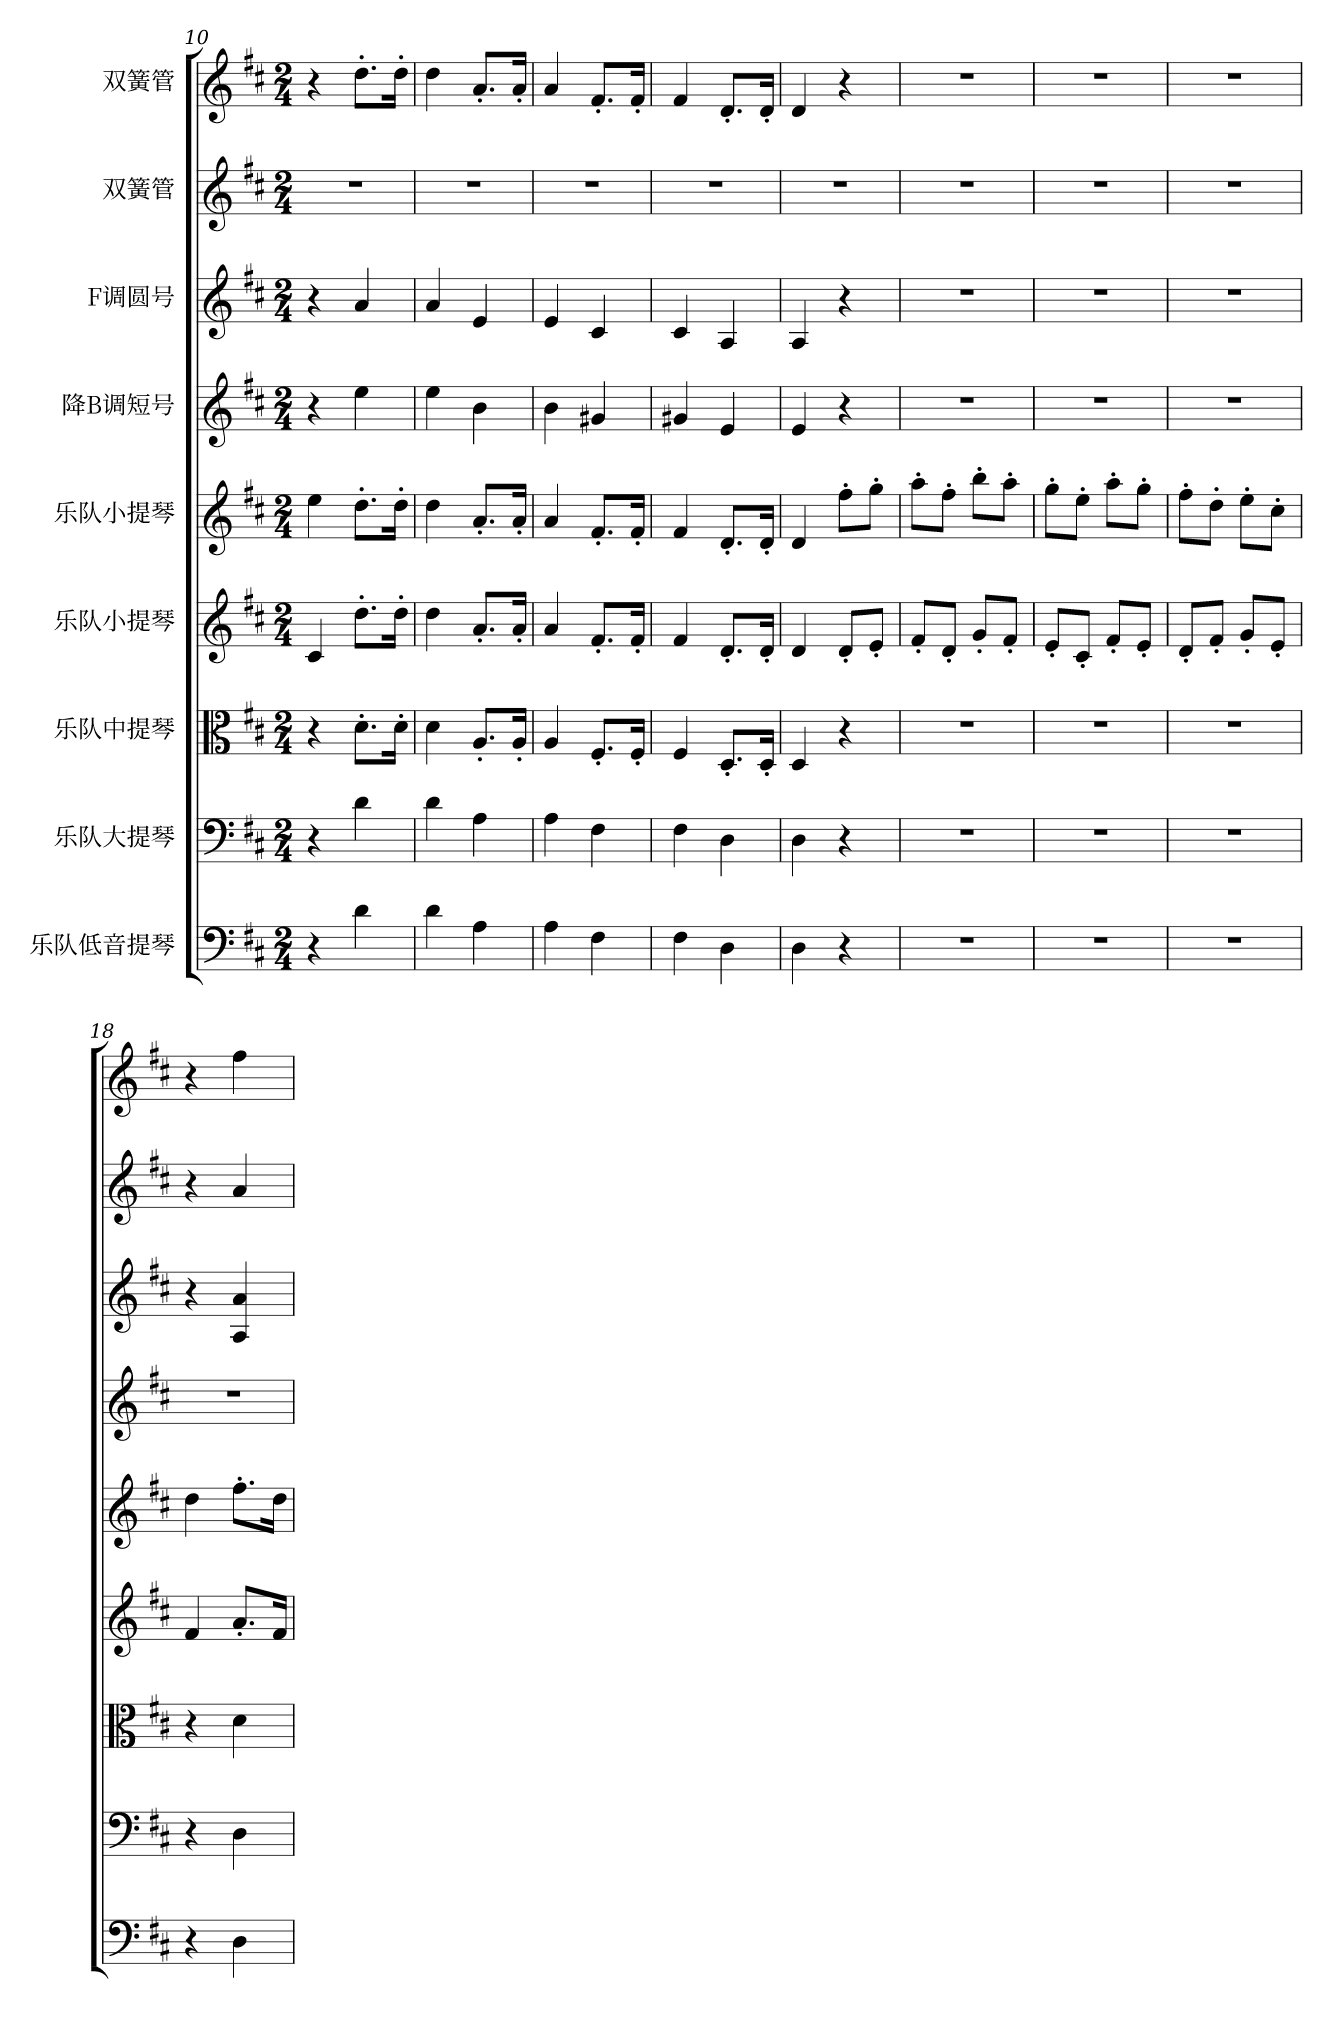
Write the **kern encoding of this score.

**kern	**kern	**kern	**kern	**kern	**kern	**kern	**kern	**kern
*part9	*part8	*part7	*part6	*part5	*part4	*part3	*part2	*part1
*staff9	*staff8	*staff7	*staff6	*staff5	*staff4	*staff3	*staff2	*staff1
*I"乐队低音提琴	*I"乐队大提琴	*I"乐队中提琴	*I"乐队小提琴	*I"乐队小提琴	*I"降B调短号	*I"F调圆号	*I"双簧管	*I"双簧管
*clefF4	*clefF4	*clefC3	*clefG2	*clefG2	*clefG2	*clefG2	*clefG2	*clefG2
*ITrd7c12	*	*	*	*	*ITrd1c2	*ITrd4c7	*	*
*k[f#c#]	*k[f#c#]	*k[f#c#]	*k[f#c#]	*k[f#c#]	*k[]	*k[f#]	*k[f#c#]	*k[f#c#]
*M2/4	*M2/4	*M2/4	*M2/4	*M2/4	*M2/4	*M2/4	*M2/4	*M2/4
=10	=10	=10	=10	=10	=10	=10	=10	=10
4r	4r	4r	4c#/	4ee\	4r	4r	2r	4r
4D\	4d\	8.d'\L	8.dd'\L	8.dd'\L	4dd\	4d/	.	8.dd'\L
.	.	16d'\Jk	16dd'\Jk	16dd'\Jk	.	.	.	16dd'\Jk
=11	=11	=11	=11	=11	=11	=11	=11	=11
4D\	4d\	4d\	4dd\	4dd\	4dd\	4d/	2r	4dd\
4AA\	4A\	8.A'/L	8.a'/L	8.a'/L	4a\	4A/	.	8.a'/L
.	.	16A'/Jk	16a'/Jk	16a'/Jk	.	.	.	16a'/Jk
=12	=12	=12	=12	=12	=12	=12	=12	=12
4AA\	4A\	4A/	4a/	4a/	4a\	4A/	2r	4a/
4FF#\	4F#\	8.F#'/L	8.f#'/L	8.f#'/L	4f#X/	4F#/	.	8.f#'/L
.	.	16F#'/Jk	16f#'/Jk	16f#'/Jk	.	.	.	16f#'/Jk
=13	=13	=13	=13	=13	=13	=13	=13	=13
4FF#\	4F#\	4F#/	4f#/	4f#/	4f#X/	4F#/	2r	4f#/
4DD\	4D\	8.D'/L	8.d'/L	8.d'/L	4d/	4D/	.	8.d'/L
.	.	16D'/Jk	16d'/Jk	16d'/Jk	.	.	.	16d'/Jk
=14	=14	=14	=14	=14	=14	=14	=14	=14
4DD\	4D\	4D/	4d/	4d/	4d/	4D/	2r	4d/
4r	4r	4r	8d'/L	8ff#'\L	4r	4r	.	4r
.	.	.	8e'/J	8gg'\J	.	.	.	.
=15	=15	=15	=15	=15	=15	=15	=15	=15
2r	2r	2r	8f#'/L	8aa'\L	2r	2r	2r	2r
.	.	.	8d'/J	8ff#'\J	.	.	.	.
.	.	.	8g'/L	8bb'\L	.	.	.	.
.	.	.	8f#'/J	8aa'\J	.	.	.	.
=16	=16	=16	=16	=16	=16	=16	=16	=16
2r	2r	2r	8e'/L	8gg'\L	2r	2r	2r	2r
.	.	.	8c#'/J	8ee'\J	.	.	.	.
.	.	.	8f#'/L	8aa'\L	.	.	.	.
.	.	.	8e'/J	8gg'\J	.	.	.	.
!!LO:PB:g=z
=17	=17	=17	=17	=17	=17	=17	=17	=17
2r	2r	2r	8d'/L	8ff#'\L	2r	2r	2r	2r
.	.	.	8f#'/J	8dd'\J	.	.	.	.
.	.	.	8g'/L	8ee'\L	.	.	.	.
.	.	.	8e'/J	8cc#'\J	.	.	.	.
=18	=18	=18	=18	=18	=18	=18	=18	=18
4r	4r	4r	4f#/	4dd\	2r	4r	4r	4r
4DD\	4D\	4d\	8.a'/L	8.ff#'\L	.	4D/ 4d/	4a/	4ff#\
.	.	.	16f#/Jk	16dd\Jk	.	.	.	.
=	=	=	=	=	=	=	=	=
*-	*-	*-	*-	*-	*-	*-	*-	*-
